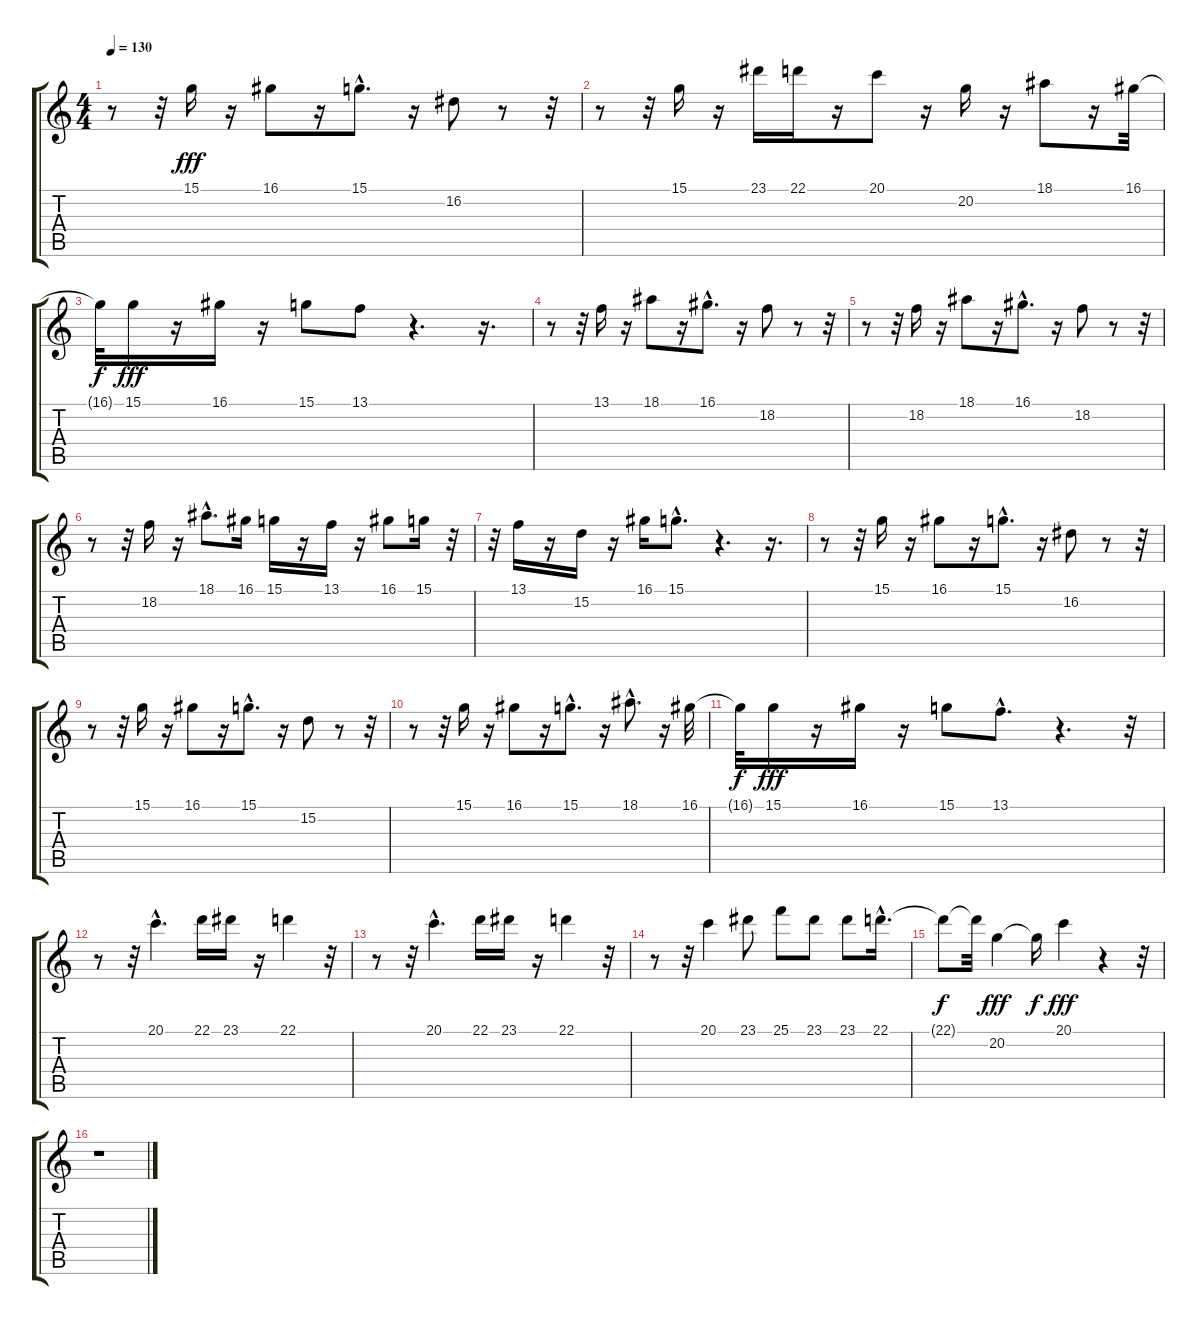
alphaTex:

\track "" {instrument acousticgrandpiano}
\staff {score tabs}
\tuning (E4 B3 G3 D3 A2 E2) {hide}
\ts (4 4)
\tempo 130
\clef g2
\ks c
r.8{dy fff} r.32 15.1.16 r.16 16.1.8 r.16 15.1{hac}.8{d} r.16 16.2.8 r.8 r.32 |
r.8 r.32 15.1.16 r.16 23.1.16 22.1.16 r.16 20.1.8 r.16 20.2.16 r.16 18.1.8 r.16 16.1.32 |
16.1{t}.32{dy f} 15.1.16{dy fff} r.16 16.1.16 r.16 15.1.8 13.1.8 r.4{d} r.16{d} |
r.8 r.32 13.1.16 r.16 18.1.8 r.16 16.1{hac}.8{d} r.16 18.2.8 r.8 r.32 |
r.8 r.32 18.2.16 r.16 18.1.8 r.16 16.1{hac}.8{d} r.16 18.2.8 r.8 r.32 |
r.8 r.32 18.2.16 r.16 18.1{hac}.8{d} 16.1.16 15.1.16 r.16 13.1.16 r.16 16.1.8 15.1.16 r.32 |
r.32 13.1.16 r.16 15.2.16 r.16 16.1.16 15.1{hac}.8{d} r.4{d} r.16{d} |
r.8 r.32 15.1.16 r.16 16.1.8 r.16 15.1{hac}.8{d} r.16 16.2.8 r.8 r.32 |
r.8 r.32 15.1.16 r.16 16.1.8 r.16 15.1{hac}.8{d} r.16 15.2.8 r.8 r.32 |
r.8 r.32 15.1.16 r.16 16.1.8 r.16 15.1{hac}.8{d} r.16 18.1{hac}.8{d} r.16 16.1.32 |
16.1{t}.32{dy f} 15.1.16{dy fff} r.16 16.1.16 r.16 15.1.8 13.1{hac}.8{d} r.4{d} r.32 |
r.8 r.32 20.1{hac}.4{d} 22.1.16 23.1.16 r.16 22.1.4 r.32 |
r.8 r.32 20.1{hac}.4{d} 22.1.16 23.1.16 r.16 22.1.4 r.32 |
r.8 r.32 20.1.4 23.1.8 25.1.8 23.1.8 23.1.8 22.1{hac}.16{d} |
22.1{t}.8{dy f} 22.1{t}.32 20.2.4{dy fff} 20.2{t}.16{dy f} 20.1.4{dy fff} r.4 r.32 |
r.1
